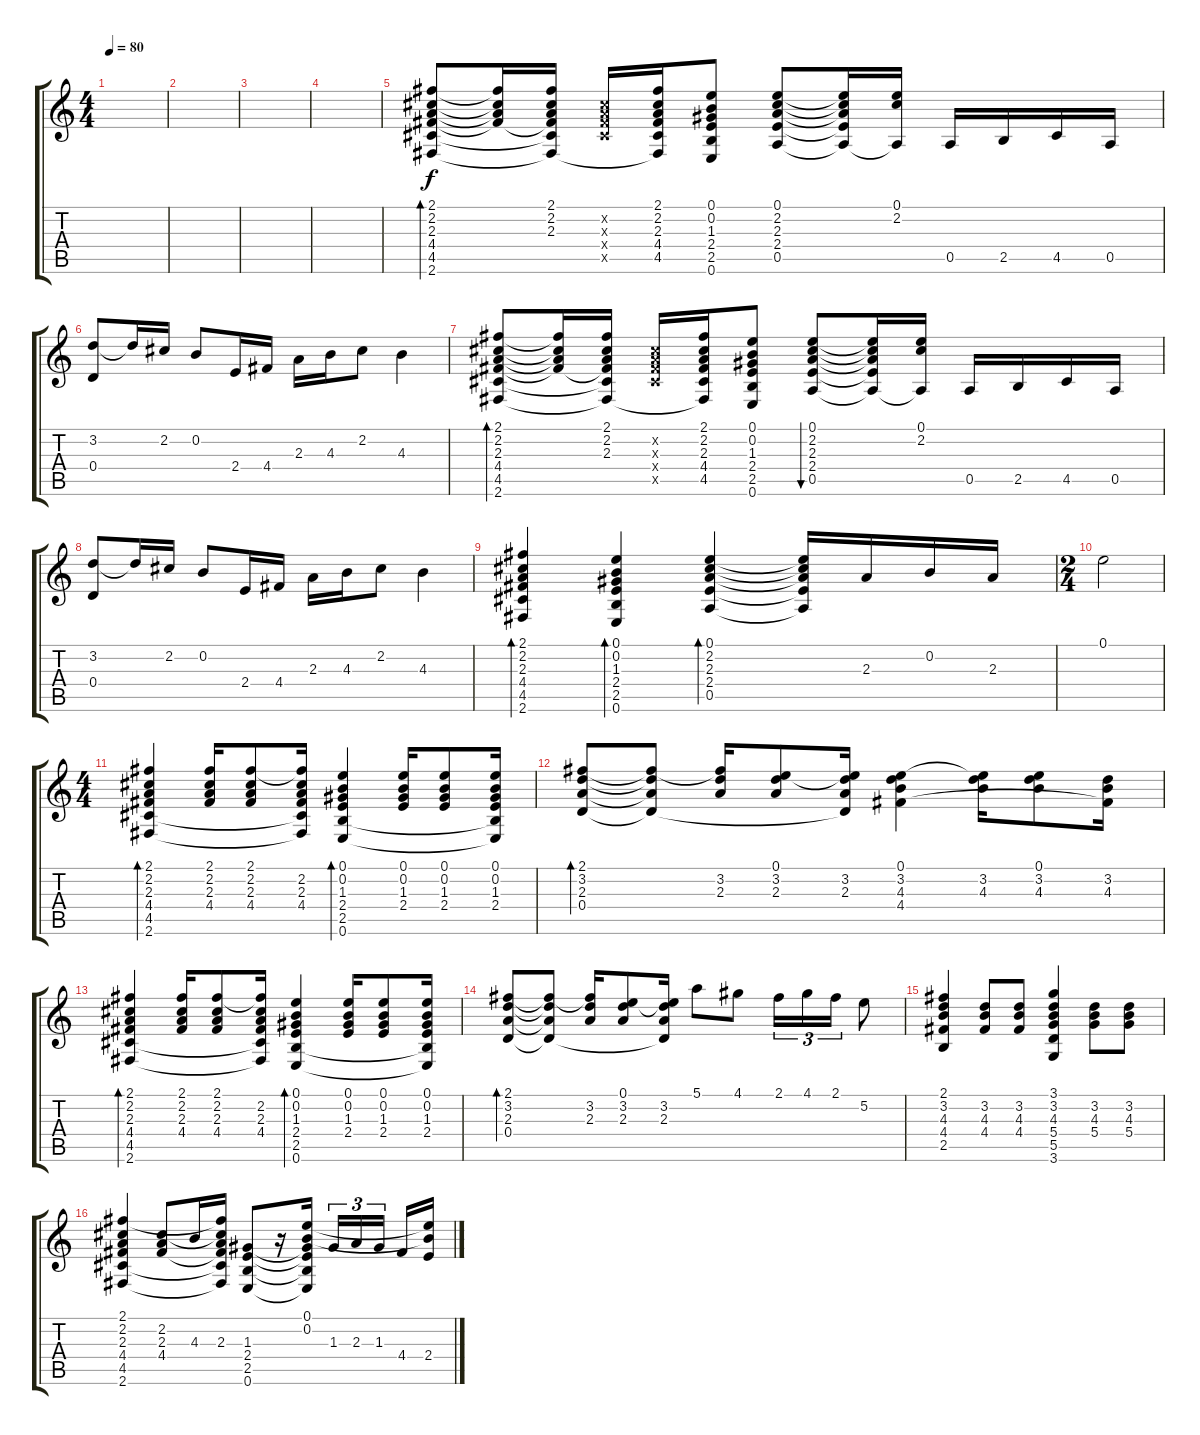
\track (" " " ") {instrument acousticguitarnylon}
\staff {score tabs}
\tuning (E4 B3 G3 D3 A2 E2) {hide}
\ts (4 4)
\tempo 80
\clef g2
\ks c
|
|
|
|
(2.1 2.2 2.3 4.4 4.5 2.6).8{bd 60} (2.1{t} 2.2{t} 2.3{t} 4.4{t}).16 (2.1 2.2 2.3 4.4{t} 4.5{t} 2.6{t}).16 (2.2{x} 2.3{x} 4.4{x} 4.5{x}).16 (2.1 2.2 2.3 4.4 4.5 2.6{t}).16 (0.1 0.2 1.3 2.4 2.5 0.6).8 (0.1 2.2 2.3 2.4 0.5).8 (0.1{t} 2.2{t} 2.3{t} 2.4{t} 0.5{t}).16 (0.1 2.2 0.5{t}).16 0.5.16 2.5.16 4.5.16 0.5.16 |
(3.2 0.4).8 3.2{t}.16 2.2.16 0.2.8 2.4.16 4.4.16 2.3.16 4.3.16 2.2.8 4.3.4 |
(2.1 2.2 2.3 4.4 4.5 2.6).8{bd 60} (2.1{t} 2.2{t} 2.3{t} 4.4{t}).16 (2.1 2.2 2.3 4.4{t} 4.5{t} 2.6{t}).16 (2.2{x} 2.3{x} 4.4{x} 4.5{x}).16 (2.1 2.2 2.3 4.4 4.5 2.6{t}).16 (0.1 0.2 1.3 2.4 2.5 0.6).8 (0.1 2.2 2.3 2.4 0.5).8{bu 480} (0.1{t} 2.2{t} 2.3{t} 2.4{t} 0.5{t}).16 (0.1 2.2 0.5{t}).16 0.5.16 2.5.16 4.5.16 0.5.16 |
(3.2 0.4).8 3.2{t}.16 2.2.16 0.2.8 2.4.16 4.4.16 2.3.16 4.3.16 2.2.8 4.3.4 |
(2.1 2.2 2.3 4.4 4.5 2.6).4{bd 60} (0.1 0.2 1.3 2.4 2.5 0.6).4{bd 60} (0.1 2.2 2.3 2.4 0.5).4{bd 60} (0.1{t} 2.2{t} 2.3{t} 2.4{t} 0.5{t}).16 2.3.16 0.2.16 2.3.16 |
\ts (2 4)
0.1.2 |
\ts (4 4)
(2.1 2.2 2.3 4.4 4.5 2.6).4{bd 60} (2.1 2.2 2.3 4.4).16 (2.1 2.2 2.3 4.4).8 (2.1{t} 2.2 2.3 4.4 4.5{t} 2.6{t}).16 (0.1 0.2 1.3 2.4 2.5 0.6).4{bd 60} (0.1 0.2 1.3 2.4).16 (0.1 0.2 1.3 2.4).8 (0.1 0.2 1.3 2.4 2.5{t} 0.6{t}).16 |
(2.1 3.2 2.3 0.4).8{bd 60} (2.1{t} 3.2{t} 2.3{t} 0.4{t}).8 (2.1{t} 3.2 2.3).16 (0.1 3.2 2.3).8 (0.1{t} 3.2 2.3 0.4{t}).16 (0.1 3.2 4.3 4.4).4 (0.1{t} 3.2 4.3).16 (0.1 3.2 4.3).8 (3.2 4.3 4.4{t}).16 |
(2.1 2.2 2.3 4.4 4.5 2.6).4{bd 60} (2.1 2.2 2.3 4.4).16 (2.1 2.2 2.3 4.4).8 (2.1{t} 2.2 2.3 4.4 4.5{t} 2.6{t}).16 (0.1 0.2 1.3 2.4 2.5 0.6).4{bd 60} (0.1 0.2 1.3 2.4).16 (0.1 0.2 1.3 2.4).8 (0.1 0.2 1.3 2.4 2.5{t} 0.6{t}).16 |
(2.1 3.2 2.3 0.4).8{bd 60} (2.1{t} 3.2{t} 2.3{t} 0.4{t}).8 (2.1{t} 3.2 2.3).16 (0.1 3.2 2.3).8 (0.1{t} 3.2 2.3 0.4{t}).16 5.1.8 4.1.8 2.1.16{tu (3 2)} 4.1.16{tu (3 2)} 2.1.16{tu (3 2)} 5.2.8 |
(2.1 3.2 4.3 4.4 2.5).4 (3.2 4.3 4.4).8 (3.2 4.3 4.4).8 (3.1 3.2 4.3 5.4 5.5 3.6).4 (3.2 4.3 5.4).8 (3.2 4.3 5.4).8 |
(2.1 2.2 2.3 4.4 4.5 2.6).4 (2.2 2.3 4.4).8 4.3.16 (2.1{t} 2.2{t} 2.3 4.4{t} 4.5{t} 2.6{t}).16 (1.3 2.4 2.5 0.6).8 r.16 (0.1 0.2 1.3{t} 2.4{t} 2.5{t} 0.6{t}).16 1.3.16{tu (3 2)} 2.3.16{tu (3 2)} 1.3.16{tu (3 2)} 4.4.16 (0.1{t} 0.2{t} 2.4).16
